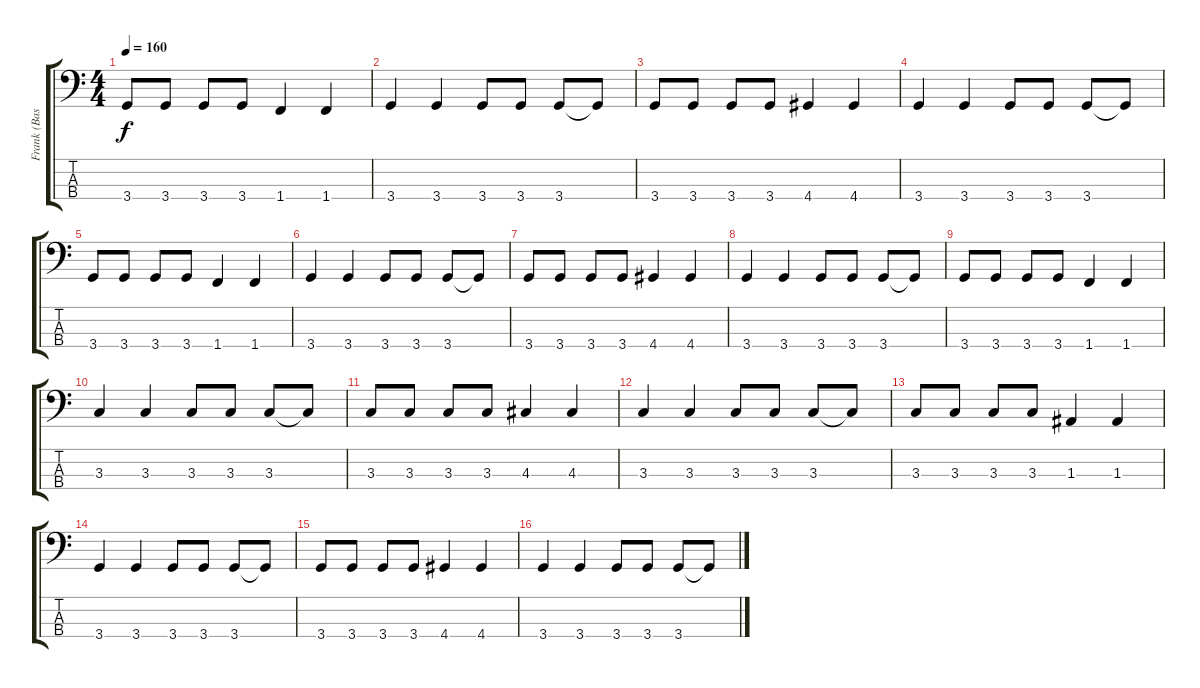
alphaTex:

\track ("Frank (Bass)" "Frank (Bas") {instrument electricbasspick}
\staff {score tabs}
\tuning (G2 D2 A1 E1) {hide}
\ts (4 4)
\tempo 160
\clef f4
\ks c
3.4.8{dy f} 3.4.8 3.4.8 3.4.8 1.4.4 1.4.4 |
3.4.4 3.4.4 3.4.8 3.4.8 3.4.8 3.4{t}.8 |
3.4.8 3.4.8 3.4.8 3.4.8 4.4.4 4.4.4 |
3.4.4 3.4.4 3.4.8 3.4.8 3.4.8 3.4{t}.8 |
3.4.8 3.4.8 3.4.8 3.4.8 1.4.4 1.4.4 |
3.4.4 3.4.4 3.4.8 3.4.8 3.4.8 3.4{t}.8 |
3.4.8 3.4.8 3.4.8 3.4.8 4.4.4 4.4.4 |
3.4.4 3.4.4 3.4.8 3.4.8 3.4.8 3.4{t}.8 |
3.4.8 3.4.8 3.4.8 3.4.8 1.4.4 1.4.4 |
3.3.4 3.3.4 3.3.8 3.3.8 3.3.8 3.3{t}.8 |
3.3.8 3.3.8 3.3.8 3.3.8 4.3.4 4.3.4 |
3.3.4 3.3.4 3.3.8 3.3.8 3.3.8 3.3{t}.8 |
3.3.8 3.3.8 3.3.8 3.3.8 1.3.4 1.3.4 |
3.4.4 3.4.4 3.4.8 3.4.8 3.4.8 3.4{t}.8 |
3.4.8 3.4.8 3.4.8 3.4.8 4.4.4 4.4.4 |
3.4.4 3.4.4 3.4.8 3.4.8 3.4.8 3.4{t}.8
